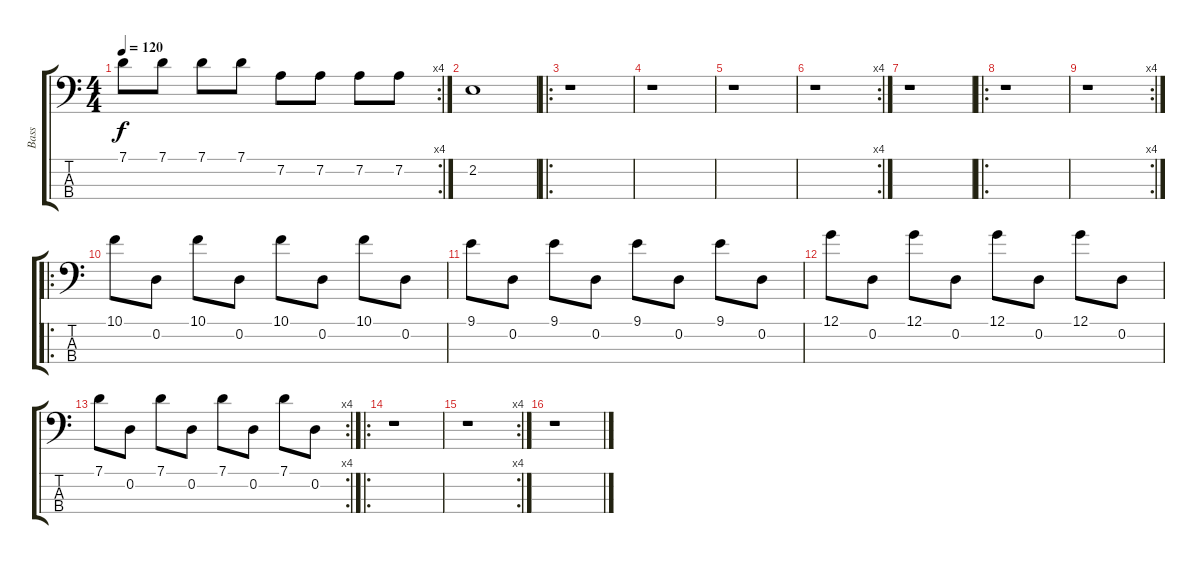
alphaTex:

\track ("Bass" "Bass") {instrument electricbassfinger}
\staff {score tabs}
\tuning (G2 D2 A1 E1) {hide}
\rc 4
\ts (4 4)
\tempo 120
\clef f4
\ks c
7.1.8{dy f} 7.1.8 7.1.8 7.1.8 7.2.8 7.2.8 7.2.8 7.2.8 |
2.2.1 |
\ro
r.1 |
r.1 |
r.1 |
\rc 4
r.1 |
r.1 |
\ro
r.1 |
\rc 4
r.1 |
\ro
10.1.8 0.2.8 10.1.8 0.2.8 10.1.8 0.2.8 10.1.8 0.2.8 |
9.1.8 0.2.8 9.1.8 0.2.8 9.1.8 0.2.8 9.1.8 0.2.8 |
12.1.8 0.2.8 12.1.8 0.2.8 12.1.8 0.2.8 12.1.8 0.2.8 |
\rc 4
7.1.8 0.2.8 7.1.8 0.2.8 7.1.8 0.2.8 7.1.8 0.2.8 |
\ro
r.1 |
\rc 4
r.1 |
r.1
